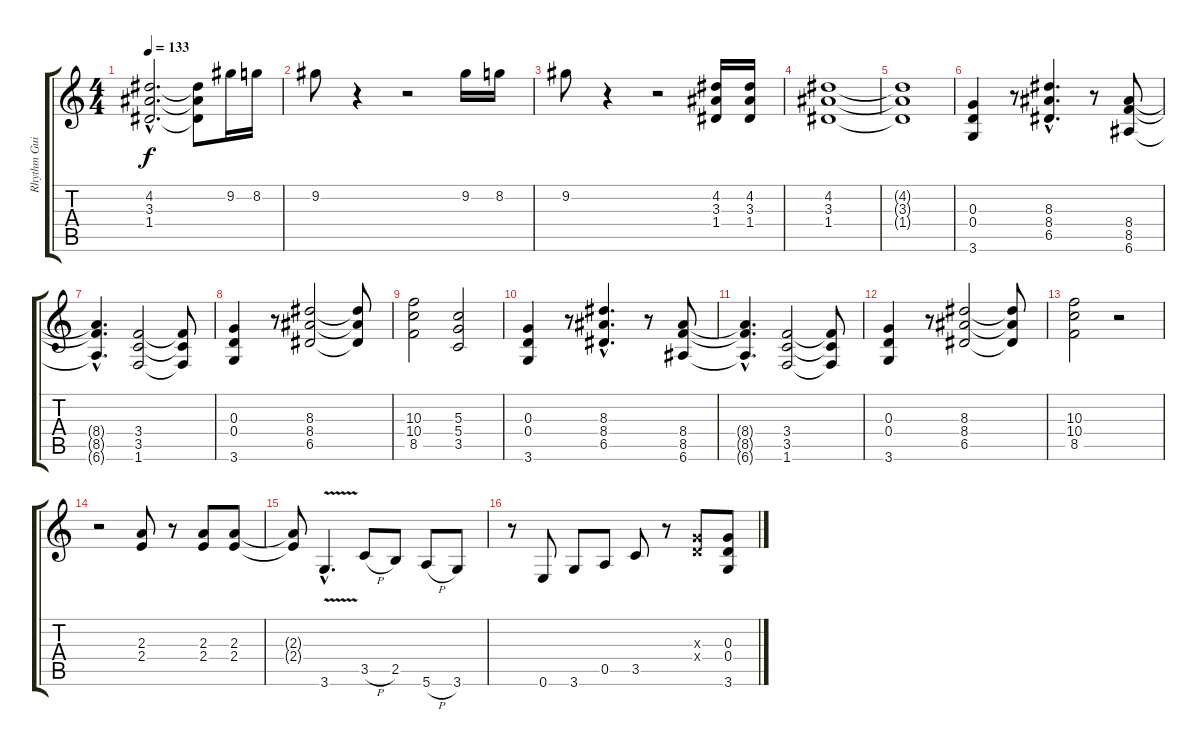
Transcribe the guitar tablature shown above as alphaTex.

\track ("Rhythm Guitar 1" "Rhythm Gui") {instrument distortionguitar}
\staff {score tabs}
\tuning (E4 B3 G3 D3 A2 E2) {hide}
\ts (4 4)
\tempo 133
\clef g2
\ks c
(4.2{hac t} 3.3{hac t} 1.4{hac t}).2{d dy f} (4.2{t} 3.3{t} 1.4{t}).8 9.2.16 8.2.16 |
9.2.8 r.4 r.2 9.2.16 8.2.16 |
9.2.8 r.4 r.2 (4.2 3.3 1.4).16 (4.2 3.3 1.4).16 |
(4.2 3.3 1.4).1 |
(4.2{t} 3.3{t} 1.4{t}).1 |
(0.3 0.4 3.6).4{volume 10} r.8 (8.3{hac} 8.4{hac} 6.5{hac}).4{d} r.8 (8.4 8.5 6.6).8 |
(8.4{hac t} 8.5{hac t} 6.6{hac t}).4{d} (3.4 3.5 1.6).2 (3.4{t} 3.5{t} 1.6{t}).8 |
(0.3 0.4 3.6).4 r.8 (8.3 8.4 6.5).2 (8.3{t} 8.4{t} 6.5{t}).8 |
(10.3 10.4 8.5).2 (5.3 5.4 3.5).2 |
(0.3 0.4 3.6).4 r.8 (8.3{hac} 8.4{hac} 6.5{hac}).4{d} r.8 (8.4 8.5 6.6).8 |
(8.4{hac t} 8.5{hac t} 6.6{hac t}).4{d} (3.4 3.5 1.6).2 (3.4{t} 3.5{t} 1.6{t}).8 |
(0.3 0.4 3.6).4 r.8 (8.3 8.4 6.5).2 (8.3{t} 8.4{t} 6.5{t}).8 |
(10.3 10.4 8.5).2 r.2 |
r.2{volume 12} (2.3 2.4).8 r.8 (2.3 2.4).8 (2.3 2.4).8 |
(2.3{t} 2.4{t}).8 3.6{v hac}.4{d} 3.5{h}.8 2.5.8 5.6{h}.8 3.6.8 |
r.8 0.6.8 3.6.8 0.5.8 3.5.8 r.8 (0.3{x} 0.4{x}).8 (0.3 0.4 3.6).8
